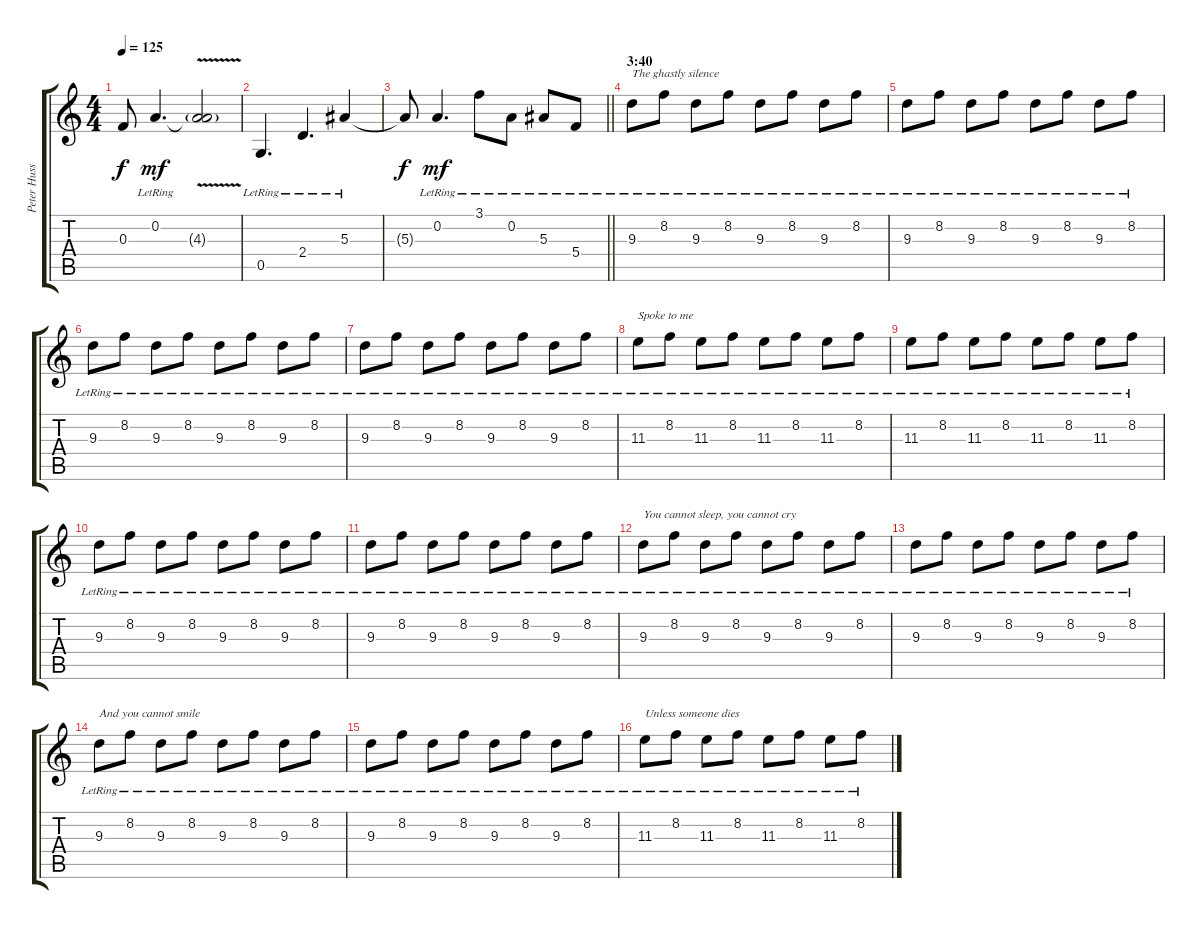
\track ("Peter Huss" "Peter Huss") {instrument acousticguitarsteel}
\staff {score tabs}
\tuning (D4 A3 F3 C3 G2 D2) {hide}
\ts (4 4)
\tempo 125
\clef g2
\ks c
0.3{t}.8{dy f} 0.2{lr}.4{d dy mf} (0.2{t} 4.3{v g}).2 |
0.5{lr}.4{d} 2.4{lr}.4{d} 5.3{lr}.4 |
\barLineRight lightlight
5.3{t}.8{dy f} 0.2{lr}.4{d dy mf} 3.1{lr}.8 0.2{lr}.8 5.3{lr}.8 5.4{lr}.8 |
\section ("" "3:40")
9.3{lr}.8{txt "The ghastly silence" instrument distortionguitar} 8.2{lr}.8 9.3{lr}.8 8.2{lr}.8 9.3{lr}.8 8.2{lr}.8 9.3{lr}.8 8.2{lr}.8 |
9.3{lr}.8 8.2{lr}.8 9.3{lr}.8 8.2{lr}.8 9.3{lr}.8 8.2{lr}.8 9.3{lr}.8 8.2{lr}.8 |
9.3{lr}.8 8.2{lr}.8 9.3{lr}.8 8.2{lr}.8 9.3{lr}.8 8.2{lr}.8 9.3{lr}.8 8.2{lr}.8 |
9.3{lr}.8 8.2{lr}.8 9.3{lr}.8 8.2{lr}.8 9.3{lr}.8 8.2{lr}.8 9.3{lr}.8 8.2{lr}.8 |
11.3{lr}.8{txt "Spoke to me"} 8.2{lr}.8 11.3{lr}.8 8.2{lr}.8 11.3{lr}.8 8.2{lr}.8 11.3{lr}.8 8.2{lr}.8 |
11.3{lr}.8 8.2{lr}.8 11.3{lr}.8 8.2{lr}.8 11.3{lr}.8 8.2{lr}.8 11.3{lr}.8 8.2{lr}.8 |
9.3{lr}.8 8.2{lr}.8 9.3{lr}.8 8.2{lr}.8 9.3{lr}.8 8.2{lr}.8 9.3{lr}.8 8.2{lr}.8 |
9.3{lr}.8 8.2{lr}.8 9.3{lr}.8 8.2{lr}.8 9.3{lr}.8 8.2{lr}.8 9.3{lr}.8 8.2{lr}.8 |
9.3{lr}.8{txt "You cannot sleep, you cannot cry" instrument distortionguitar} 8.2{lr}.8 9.3{lr}.8 8.2{lr}.8 9.3{lr}.8 8.2{lr}.8 9.3{lr}.8 8.2{lr}.8 |
9.3{lr}.8 8.2{lr}.8 9.3{lr}.8 8.2{lr}.8 9.3{lr}.8 8.2{lr}.8 9.3{lr}.8 8.2{lr}.8 |
9.3{lr}.8{txt "And you cannot smile"} 8.2{lr}.8 9.3{lr}.8 8.2{lr}.8 9.3{lr}.8 8.2{lr}.8 9.3{lr}.8 8.2{lr}.8 |
9.3{lr}.8 8.2{lr}.8 9.3{lr}.8 8.2{lr}.8 9.3{lr}.8 8.2{lr}.8 9.3{lr}.8 8.2{lr}.8 |
11.3{lr}.8{txt "Unless someone dies"} 8.2{lr}.8 11.3{lr}.8 8.2{lr}.8 11.3{lr}.8 8.2{lr}.8 11.3{lr}.8 8.2{lr}.8
